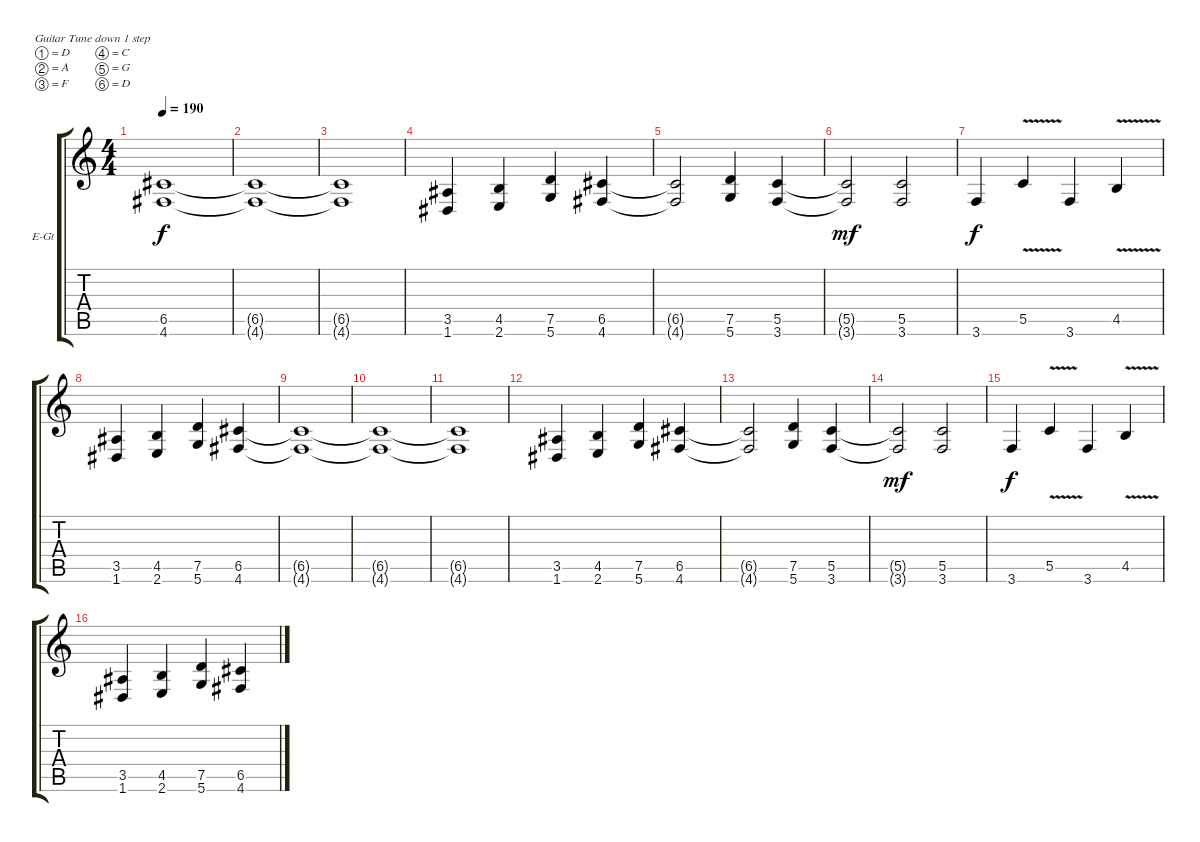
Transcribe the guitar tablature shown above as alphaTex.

\bracketExtendMode groupsimilarinstruments
\firstSystemTrackNameOrientation horizontal
\otherSystemsTrackNameOrientation horizontal
\track ("Guitar II" "E-Gt") {instrument distortionguitar}
\staff {score tabs}
\tuning (D4 A3 F3 C3 G2 D2)
\ts (4 4)
\tempo 190
\clef g2
\ks c
(6.5{t} 4.6{t}).1{dy f} |
(6.5{t} 4.6{t}).1 |
(6.5{t} 4.6{t}).1 |
(3.5 1.6).4 (4.5 2.6).4 (7.5 5.6).4 (6.5 4.6).4 |
(6.5{t} 4.6{t}).2 (7.5 5.6).4 (5.5 3.6).4 |
(5.5{t} 3.6{t}).2{dy mf} (5.5 3.6).2 |
3.6.4{dy f} 5.5{v}.4 3.6.4 4.5{v}.4 |
(3.5 1.6).4 (4.5 2.6).4 (7.5 5.6).4 (6.5 4.6).4 |
(6.5{t} 4.6{t}).1 |
(6.5{t} 4.6{t}).1 |
(6.5{t} 4.6{t}).1 |
(3.5 1.6).4 (4.5 2.6).4 (7.5 5.6).4 (6.5 4.6).4 |
(6.5{t} 4.6{t}).2 (7.5 5.6).4 (5.5 3.6).4 |
(5.5{t} 3.6{t}).2{dy mf} (5.5 3.6).2 |
3.6.4{dy f} 5.5{v}.4 3.6.4 4.5{v}.4 |
(3.5 1.6).4 (4.5 2.6).4 (7.5 5.6).4 (6.5 4.6).4
